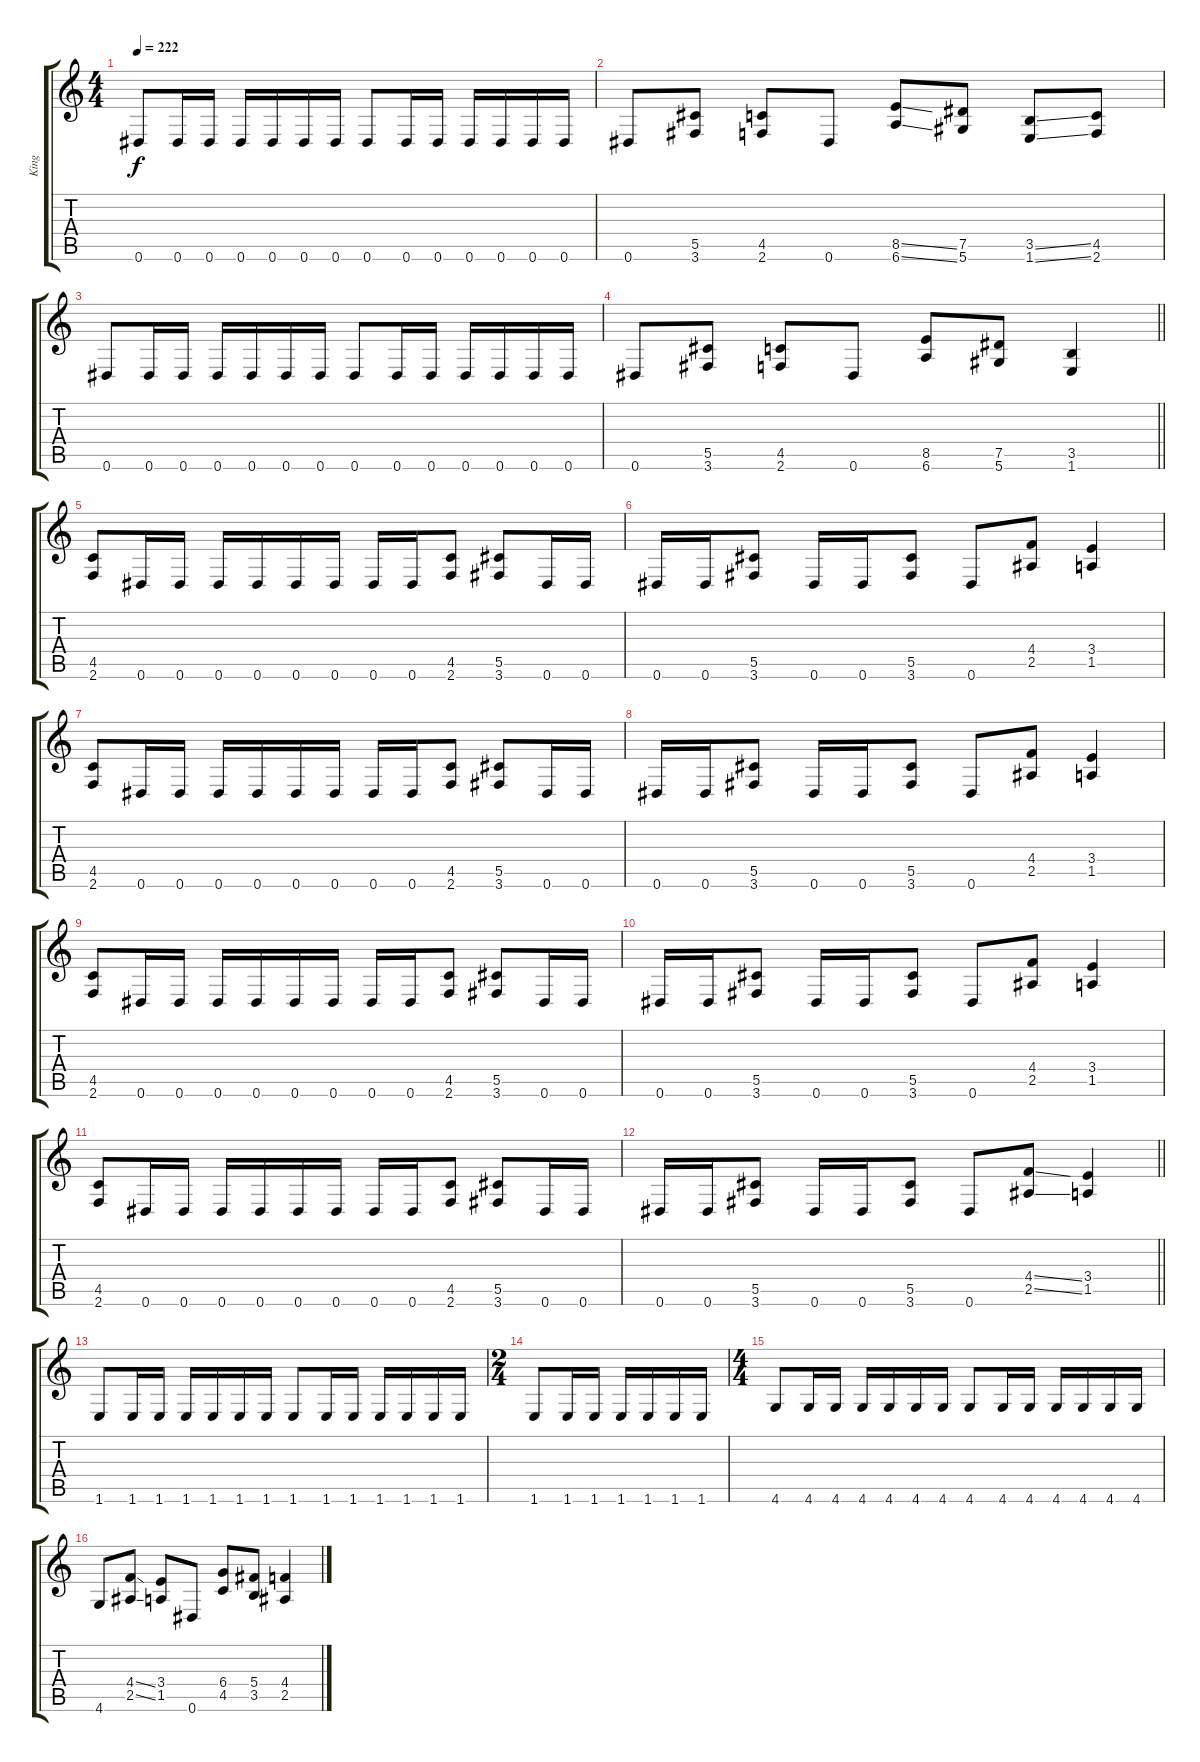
\track ("King" "King") {instrument distortionguitar}
\staff {score tabs}
\tuning (Eb4 Bb3 Gb3 Db3 Ab2 Eb2) {hide}
\ts (4 4)
\tempo 222
\clef g2
\ks c
0.6.8{dy f} 0.6.16 0.6.16 0.6.16 0.6.16 0.6.16 0.6.16 0.6.8 0.6.16 0.6.16 0.6.16 0.6.16 0.6.16 0.6.16 |
0.6.8 (5.5 3.6).8 (4.5 2.6).8 0.6.8 (8.5{ss} 6.6{ss}).8 (7.5 5.6).8 (3.5{ss} 1.6{ss}).8 (4.5 2.6).8 |
0.6.8 0.6.16 0.6.16 0.6.16 0.6.16 0.6.16 0.6.16 0.6.8 0.6.16 0.6.16 0.6.16 0.6.16 0.6.16 0.6.16 |
\barLineRight lightlight
0.6.8 (5.5 3.6).8 (4.5 2.6).8 0.6.8 (8.5 6.6).8 (7.5 5.6).8 (3.5 1.6).4 |
(4.5 2.6).8 0.6.16 0.6.16 0.6.16 0.6.16 0.6.16 0.6.16 0.6.16 0.6.16 (4.5 2.6).8 (5.5 3.6).8 0.6.16 0.6.16 |
0.6.16 0.6.16 (5.5 3.6).8 0.6.16 0.6.16 (5.5 3.6).8 0.6.8 (4.4 2.5).8 (3.4 1.5).4 |
(4.5 2.6).8 0.6.16 0.6.16 0.6.16 0.6.16 0.6.16 0.6.16 0.6.16 0.6.16 (4.5 2.6).8 (5.5 3.6).8 0.6.16 0.6.16 |
0.6.16 0.6.16 (5.5 3.6).8 0.6.16 0.6.16 (5.5 3.6).8 0.6.8 (4.4 2.5).8 (3.4 1.5).4 |
(4.5 2.6).8 0.6.16 0.6.16 0.6.16 0.6.16 0.6.16 0.6.16 0.6.16 0.6.16 (4.5 2.6).8 (5.5 3.6).8 0.6.16 0.6.16 |
0.6.16 0.6.16 (5.5 3.6).8 0.6.16 0.6.16 (5.5 3.6).8 0.6.8 (4.4 2.5).8 (3.4 1.5).4 |
(4.5 2.6).8 0.6.16 0.6.16 0.6.16 0.6.16 0.6.16 0.6.16 0.6.16 0.6.16 (4.5 2.6).8 (5.5 3.6).8 0.6.16 0.6.16 |
\barLineRight lightlight
0.6.16 0.6.16 (5.5 3.6).8 0.6.16 0.6.16 (5.5 3.6).8 0.6.8 (4.4{ss} 2.5{ss}).8 (3.4 1.5).4 |
1.6.8 1.6.16 1.6.16 1.6.16 1.6.16 1.6.16 1.6.16 1.6.8 1.6.16 1.6.16 1.6.16 1.6.16 1.6.16 1.6.16 |
\ts (2 4)
1.6.8 1.6.16 1.6.16 1.6.16 1.6.16 1.6.16 1.6.16 |
\ts (4 4)
4.6.8 4.6.16 4.6.16 4.6.16 4.6.16 4.6.16 4.6.16 4.6.8 4.6.16 4.6.16 4.6.16 4.6.16 4.6.16 4.6.16 |
4.6.8 (4.4{ss} 2.5{ss}).8 (3.4 1.5).8 0.6.8 (6.4 4.5).8 (5.4 3.5).8 (4.4 2.5).4
